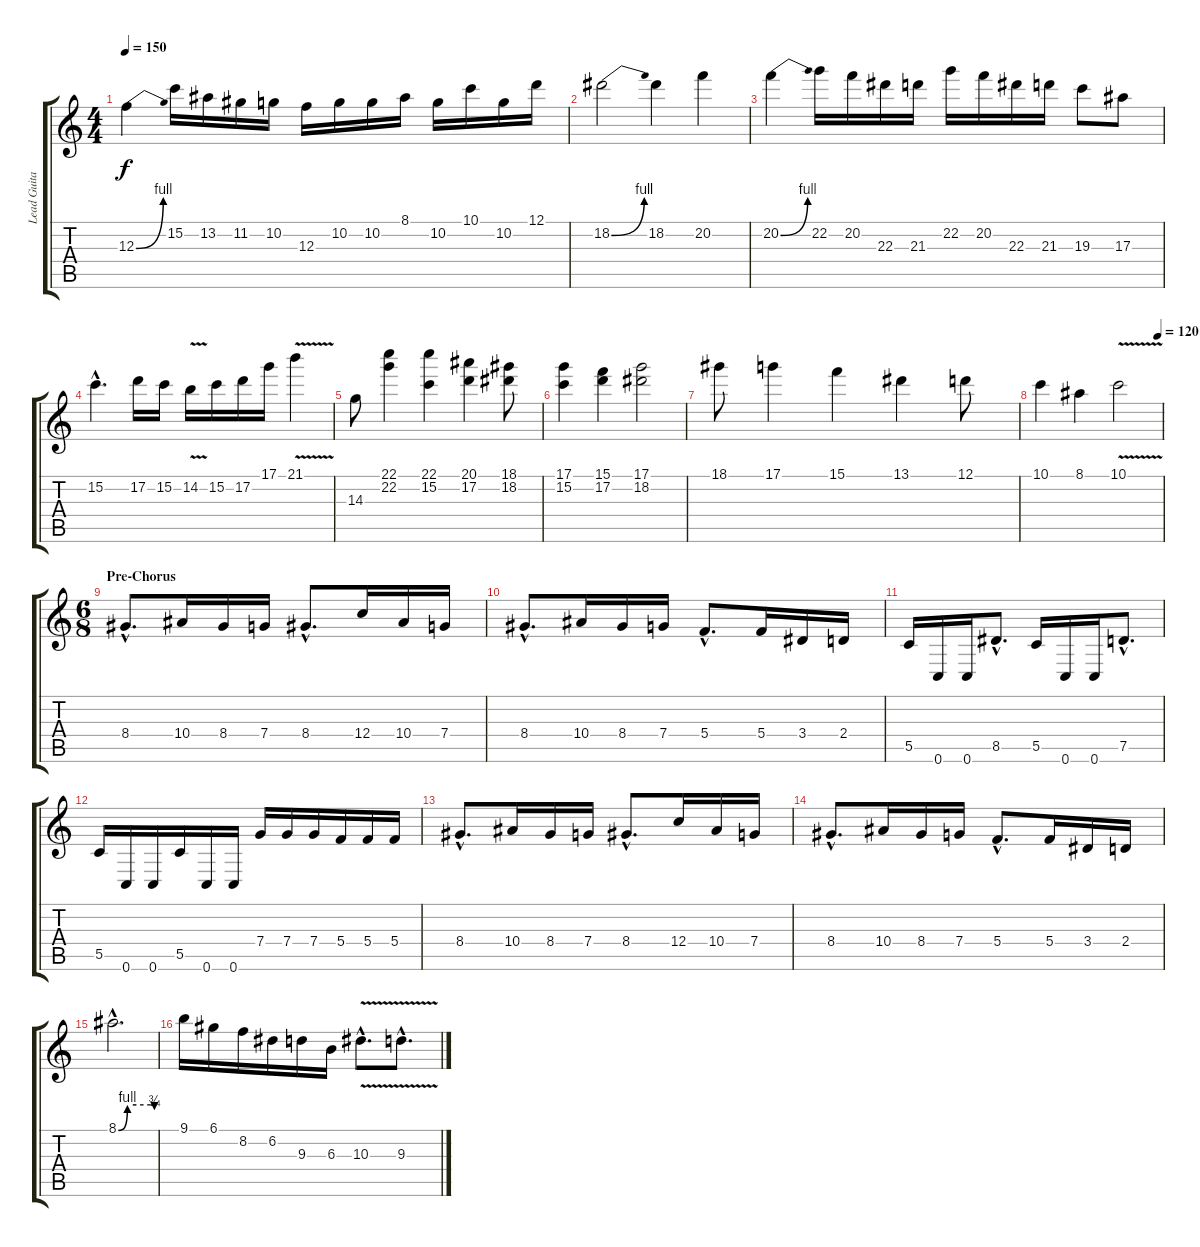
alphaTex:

\track ("Lead Guitar" "Lead Guita") {instrument distortionguitar}
\staff {score tabs}
\tuning (D4 A3 F3 C3 G2 C2) {hide}
\ts (4 4)
\tempo 150
\clef g2
\ks c
12.3{be (bend 0 0 60 4)}.4{dy f} 15.2.16 13.2.16 11.2.16 10.2.16 12.3.16 10.2.16 10.2.16 8.1.16 10.2.16 10.1.16 10.2.16 12.1.16 |
18.2{be (bend 0 0 60 4)}.2 18.2.4 20.2.4 |
20.2{be (bend 0 0 60 4)}.4 22.2.16 20.2.16 22.3.16 21.3.16 22.2.16 20.2.16 22.3.16 21.3.16 19.3.8 17.3.8 |
15.2{hac}.4{d} 17.2.16 15.2.16 14.2{v}.16 15.2.16 17.2.16 17.1.16 21.1{v}.4 |
14.3.8 (22.1 22.2).4 (22.1 15.2).4 (20.1 17.2).4 (18.1 18.2).8 |
(17.1 15.2).4 (15.1 17.2).4 (17.1 18.2).2 |
18.1.8 17.1.4 15.1.4 13.1.4 12.1.8 |
\tempo (120 0.96875)
10.1.4 8.1.4 10.1{v}.2 |
\ts (6 8)
\section ("" "Pre-Chorus")
8.4{hac}.8{d} 10.4.16 8.4.16 7.4.16 8.4{hac}.8{d} 12.4.16 10.4.16 7.4.16 |
8.4{hac}.8{d} 10.4.16 8.4.16 7.4.16 5.4{hac}.8{d} 5.4.16 3.4.16 2.4.16 |
5.5.16 0.6.16 0.6.16 8.5{hac}.8{d} 5.5.16 0.6.16 0.6.16 7.5{hac}.8{d} |
5.5.16 0.6.16 0.6.16 5.5.16 0.6.16 0.6.16 7.4.16 7.4.16 7.4.16 5.4.16 5.4.16 5.4.16 |
8.4{hac}.8{d} 10.4.16 8.4.16 7.4.16 8.4{hac}.8{d} 12.4.16 10.4.16 7.4.16 |
8.4{hac}.8{d} 10.4.16 8.4.16 7.4.16 5.4{hac}.8{d} 5.4.16 3.4.16 2.4.16 |
8.1{be (custom 0 0 15 4 30 4 54 4 60 3) hac}.2{d} |
9.1.16 6.1.16 8.2.16 6.2.16 9.3.16 6.3.16 10.3{v hac}.8{d} 9.3{v hac}.8{d}
